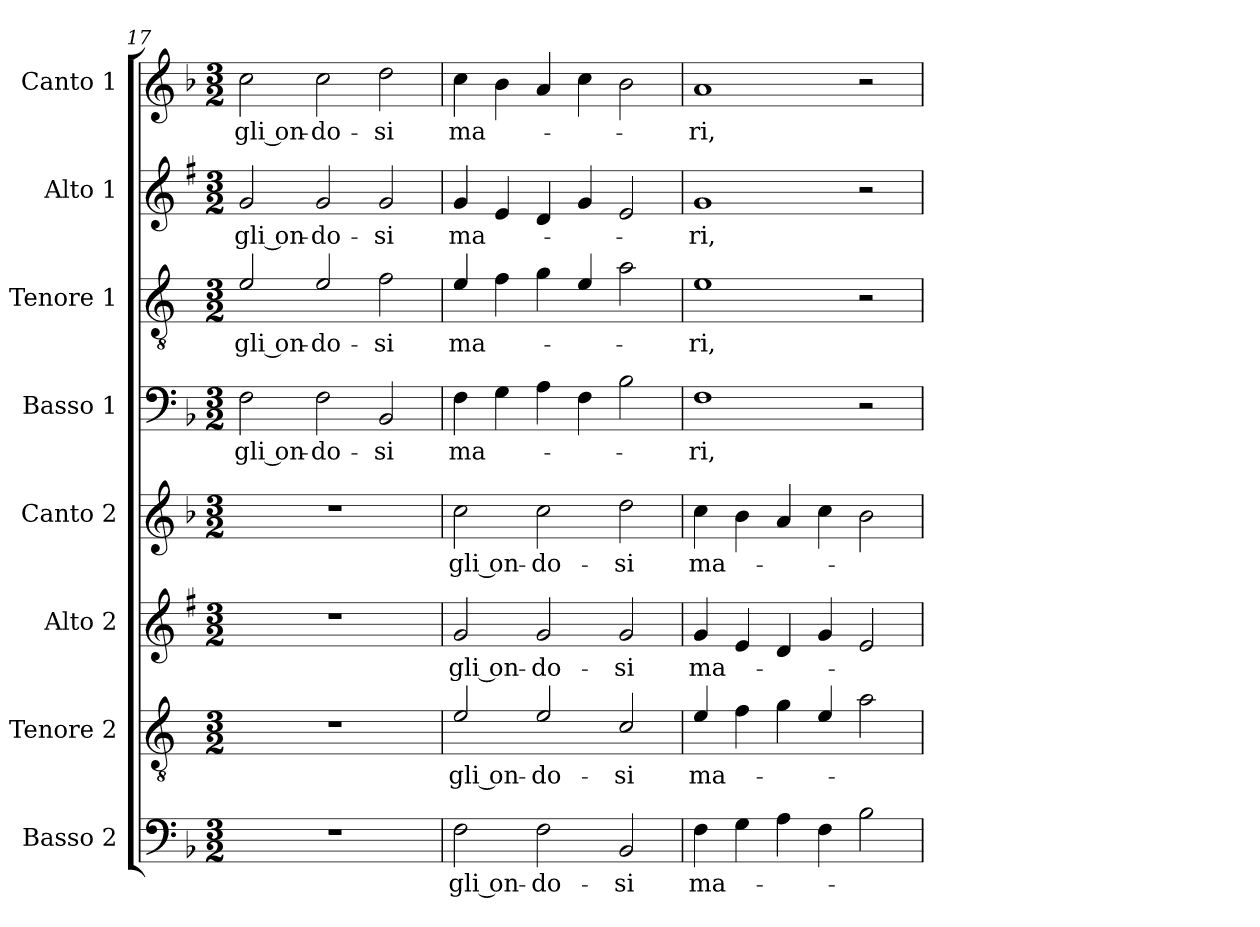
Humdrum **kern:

**kern	**text	**kern	**text	**kern	**text	**kern	**text	**kern	**text	**kern	**text	**kern	**text	**kern	**text
*part8	*part8	*part7	*part7	*part6	*part6	*part5	*part5	*part4	*part4	*part3	*part3	*part2	*part2	*part1	*part1
*staff8	*staff8	*staff7	*staff7	*staff6	*staff6	*staff5	*staff5	*staff4	*staff4	*staff3	*staff3	*staff2	*staff2	*staff1	*staff1
*I"Basso 2	*	*I"Tenore 2	*	*I"Alto 2	*	*I"Canto 2	*	*I"Basso 1	*	*I"Tenore 1	*	*I"Alto 1	*	*I"Canto 1	*
*I'B2	*	*I'T2	*	*I'A2	*	*I'C2	*	*I'B1	*	*I'T1	*	*I'A1	*	*I'C1	*
*clefF4	*	*clefGv2	*	*clefG2	*	*clefG2	*	*clefF4	*	*clefGv2	*	*clefG2	*	*clefG2	*
*	*	*ITrd4c7	*	*ITrd1c2	*	*	*	*	*	*ITrd4c7	*	*ITrd1c2	*	*	*
*k[b-]	*	*k[b-]	*	*k[b-]	*	*k[b-]	*	*k[b-]	*	*k[b-]	*	*k[b-]	*	*k[b-]	*
*F:	*	*F:	*	*F:	*	*F:	*	*F:	*	*F:	*	*F:	*	*F:	*
*M3/2	*	*M3/2	*	*M3/2	*	*M3/2	*	*M3/2	*	*M3/2	*	*M3/2	*	*M3/2	*
=17	=17	=17	=17	=17	=17	=17	=17	=17	=17	=17	=17	=17	=17	=17	=17
!	!	!	!	!	!	!	!	!	!LO:LY:b	!	!LO:LY:b	!	!LO:LY:b	!	!LO:LY:b
1.r	.	1.r	.	1.r	.	1.r	.	2F\	gli on-	2A/	gli on-	2f/	gli on-	2cc\	gli on-
!	!	!	!	!	!	!	!	!	!LO:LY:b	!	!LO:LY:b	!	!LO:LY:b	!	!LO:LY:b
.	.	.	.	.	.	.	.	2F\	-do-	2A/	-do-	2f/	-do-	2cc\	-do-
!	!	!	!	!	!	!	!	!	!LO:LY:b	!	!LO:LY:b	!	!LO:LY:b	!	!LO:LY:b
.	.	.	.	.	.	.	.	2BB-/	-si	2B-\	-si	2f/	-si	2dd\	-si
=18	=18	=18	=18	=18	=18	=18	=18	=18	=18	=18	=18	=18	=18	=18	=18
!	!LO:LY:b	!	!LO:LY:b	!	!LO:LY:b	!	!LO:LY:b	!	!LO:LY:b	!	!LO:LY:b	!	!LO:LY:b	!	!LO:LY:b
2F\	gli on-	2A/	gli on-	2f/	gli on-	2cc\	gli on-	4F\	ma-	4A/	ma-	4f/	ma-	4cc\	ma-
.	.	.	.	.	.	.	.	4G\	.	4B-\	.	4d/	.	4b-\	.
!	!LO:LY:b	!	!LO:LY:b	!	!LO:LY:b	!	!LO:LY:b	!	!	!	!	!	!	!	!
2F\	-do-	2A/	-do-	2f/	-do-	2cc\	-do-	4A\	.	4c\	.	4c/	.	4a/	.
.	.	.	.	.	.	.	.	4F\	.	4A/	.	4f/	.	4cc\	.
!	!LO:LY:b	!	!LO:LY:b	!	!LO:LY:b	!	!LO:LY:b	!	!	!	!	!	!	!	!
2BB-/	-si	2F/	-si	2f/	-si	2dd\	-si	2B-\	.	2d\	.	2d/	.	2b-\	.
!!LO:LB:g=z
=19	=19	=19	=19	=19	=19	=19	=19	=19	=19	=19	=19	=19	=19	=19	=19
!	!LO:LY:b	!	!LO:LY:b	!	!LO:LY:b	!	!LO:LY:b	!	!LO:LY:b	!	!LO:LY:b	!	!LO:LY:b	!	!LO:LY:b
4F\	ma-	4A/	ma-	4f/	ma-	4cc\	ma-	1F	-ri,	1A	-ri,	1f	-ri,	1a	-ri,
4G\	.	4B-\	.	4d/	.	4b-\	.	.	.	.	.	.	.	.	.
4A\	.	4c\	.	4c/	.	4a/	.	.	.	.	.	.	.	.	.
4F\	.	4A/	.	4f/	.	4cc\	.	.	.	.	.	.	.	.	.
2B-\	.	2d\	.	2d/	.	2b-\	.	2r	.	2r	.	2r	.	2r	.
=	=	=	=	=	=	=	=	=	=	=	=	=	=	=	=
*-	*-	*-	*-	*-	*-	*-	*-	*-	*-	*-	*-	*-	*-	*-	*-
